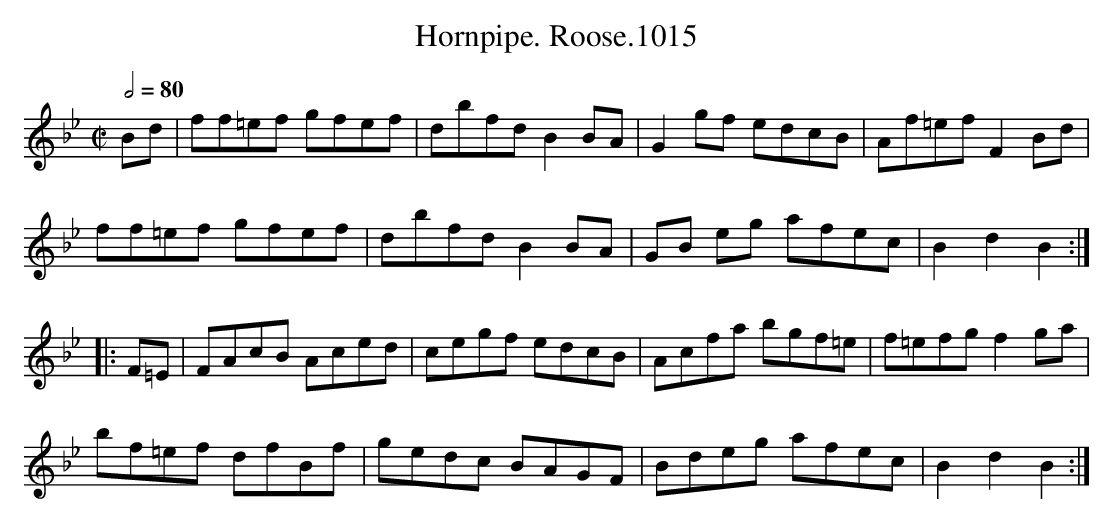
X:1
T:Hornpipe. Roose.1015
M:C|
L:1/8
Q:1/2=80
K:Bb
Bd|ff=ef gfef|dbfd B2BA|G2gf edcB|Af=ef F2Bd|
ff=ef gfef|dbfd B2BA|GB eg afec|B2d2B2:|
|:F=E|FAcB Aced|cegf edcB|Acfa bgf=e|f=efg f2ga|
bf=ef dfBf|gedc BAGF|Bdeg afec|B2d2B2:|
